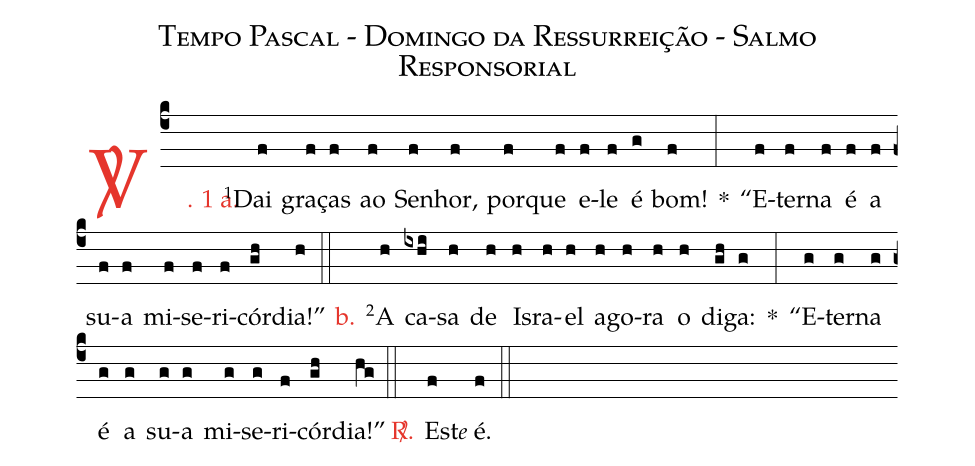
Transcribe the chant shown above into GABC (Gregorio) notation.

name: Tempo Pascal - Domingo da Ressurreição - Salmo Responsorial;
%%
(c4)

<c><sp>V/</sp>. 1 a.</c>() <v>\VSup{1}</v>Dai(f) gra(f)ças(f) ao(f) Se(f)nhor,(f) por(f)que(f) e(f)le(f) é(g) bom!(f) *(:)
``E(f)ter(f)na(f) é(f) a(f) su(f)a(f) mi(f)se(f)ri(f)cór(gh)dia!''(h)

(::)

<nlba><c>b.</c>() <v>\VSup{2}</v>A</nlba>(h) ca(ixhi)sa(h) de(h) Is(h)ra(h)el(h) a(h)go(h)ra(h) o(h) di(gh)ga:(g) *(:)
``E(g)ter(g)na(g) é(g) a(g) su(g)a(g) mi(g)se(g)ri(f)cór(gh)dia!''(hg)

(::)

<nlba><c><sp>R/</sp>.</c>() Es</nlba>(f)t<e>e</e> é.(f)

(::)
